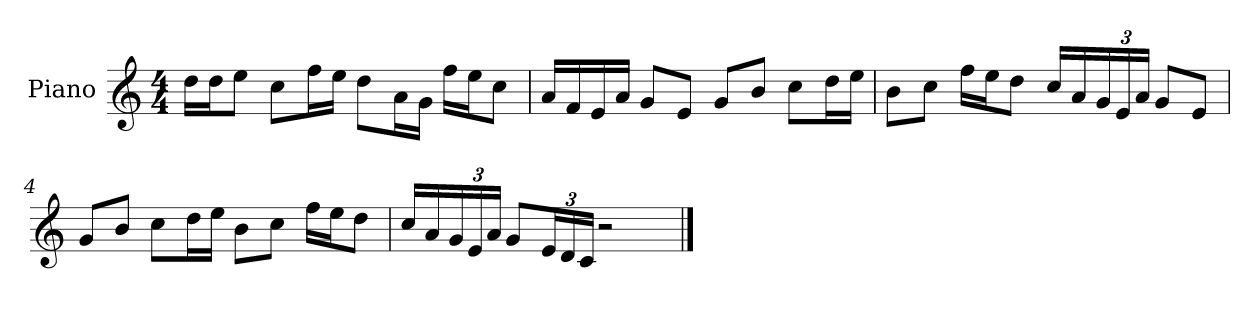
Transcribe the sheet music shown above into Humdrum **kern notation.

**kern
*part1
*staff1
*I"Piano
*I'P-no
*clefG2
*k[]
*M4/4
*MM90
=1
16dd\LL
16dd\J
8ee\J
8cc\L
16ff\L
16ee\JJ
8dd\L
16a\L
16g\JJ
16ff\LL
16ee\J
8cc\J
=2
16a/LL
16f/
16e/
16a/JJ
8g/L
8e/J
8g/L
8b/J
8cc\L
16dd\L
16ee\JJ
=3
8b\L
8cc\J
16ff\LL
16ee\J
8dd\J
16cc/LL
16a/
*Xbrackettup
24g/
24e/
24a/JJ
8g/L
8e/J
!!LO:LB:g=z
=4
8g/L
8b/J
8cc\L
16dd\L
16ee\JJ
8b\L
8cc\J
16ff\LL
16ee\J
8dd\J
=5
16cc/LL
16a/
24g/
24e/
24a/JJ
8g/L
24e/L
24d/
24c/JJ
2r
==
*-
